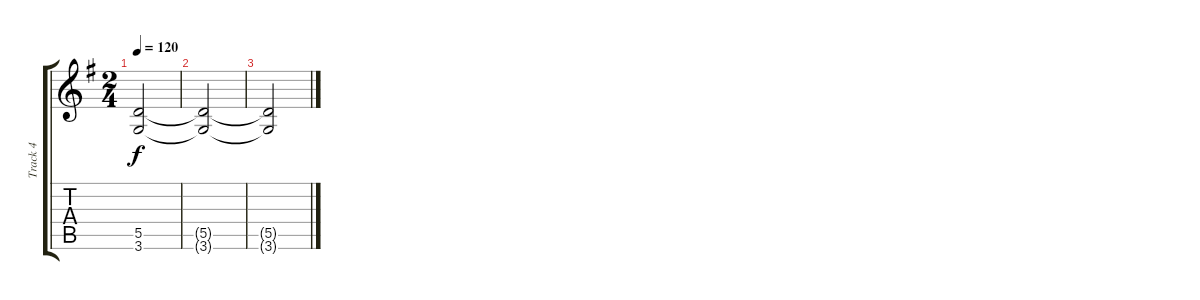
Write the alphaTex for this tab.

\track ("Track 4" "Track 4") {instrument distortionguitar}
\staff {score tabs}
\tuning (E4 B3 G3 D3 A2 E2) {hide}
\ts (2 4)
\tempo 120
\clef g2
\ks g
(5.5{t} 3.6{t}).2{dy f} |
(5.5{t} 3.6{t}).2 |
(5.5{t} 3.6{t}).2
